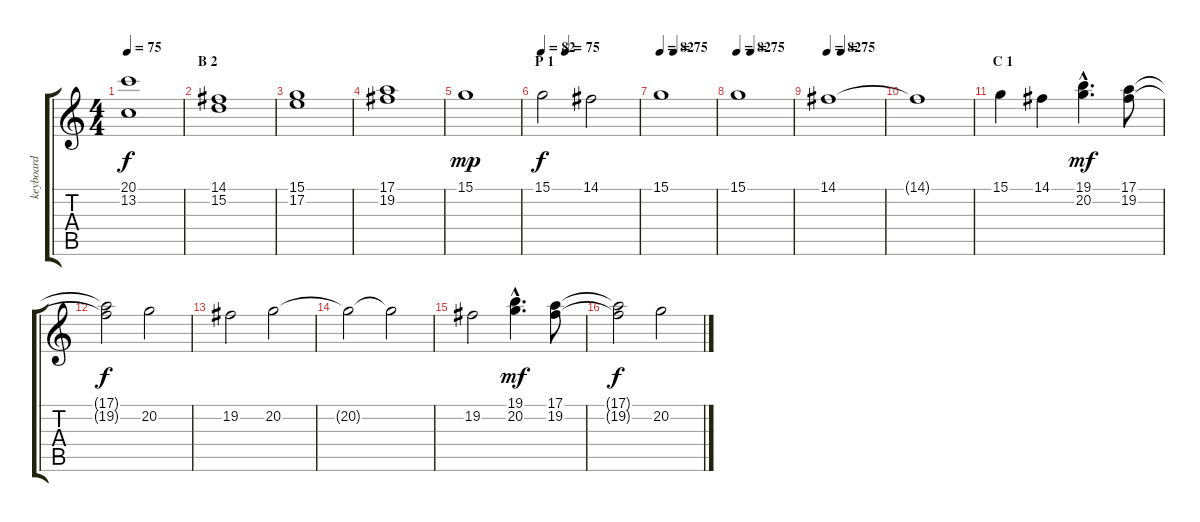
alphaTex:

\track ("keyboard" "keyboard") {instrument stringensemble1}
\staff {score tabs}
\tuning (E4 B3 G3 D3 A2 E2) {hide}
\ts (4 4)
\tempo 75
\clef g2
\ks c
(20.1 13.2).1{dy f} |
\section ("" "B 2")
(14.1 15.2).1 |
(15.1 17.2).1 |
(17.1 19.2).1 |
15.1.1{dy mp} |
\section ("" "P 1")
\tempo 82
\tempo (75 0.25)
15.1.2{dy f} 14.1.2 |
\tempo 82
\tempo (75 0.25)
15.1.1 |
\tempo 82
\tempo (75 0.25)
15.1.1 |
\tempo 82
\tempo (75 0.25)
14.1.1 |
14.1{t}.1 |
\section ("" "C 1")
15.1.4 14.1.4 (19.1{hac} 20.2{hac}).4{d dy mf} (17.1 19.2).8 |
(17.1{t} 19.2{t}).2{dy f} 20.2.2 |
19.2.2 20.2.2 |
20.2{t}.2 20.2{t}.2 |
19.2.2 (19.1{hac} 20.2{hac}).4{d dy mf} (17.1 19.2).8 |
(17.1{t} 19.2{t}).2{dy f} 20.2.2
